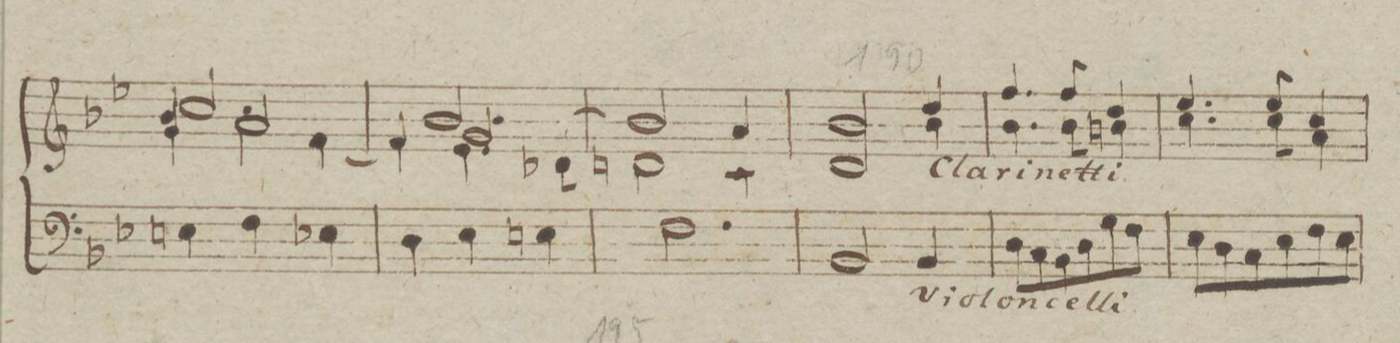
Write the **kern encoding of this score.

**kern	**dynam
*I"Organo	*
*clefF4	*
*k[b-e-]	*
*met(c)	*
*M3/4	*
4En\	.
4F\	.
4E-X\	.
=189	=189
4D\	.
4E-\	.
4En\	.
=190	=190
2.F\	.
=191	=191
2BB-/	.
4BB-/	.
=192	=192
8D\L	.
8C\	.
8BB-\	.
8D\	.
8G\	.
8F\J	.
=193	=193
8E-\L	.
8D\	.
8C\	.
8E-\	.
8F\	.
8E-\J	.
=194	=194
*-	*-
